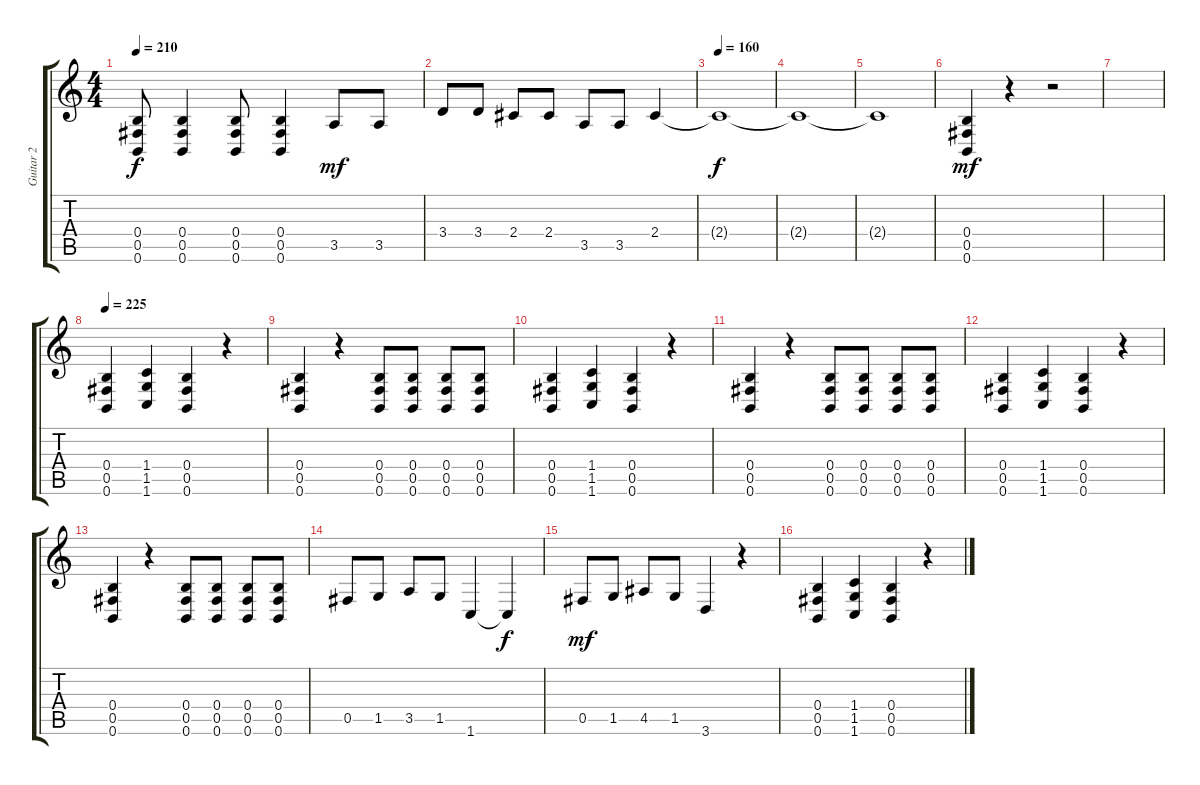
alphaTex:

\track ("Guitar 2" "Guitar 2") {instrument distortionguitar}
\staff {score tabs}
\tuning (Db4 Ab3 E3 B2 Gb2 B1) {hide}
\ts (4 4)
\tempo 210
\clef g2
\ks c
(0.4 0.5 0.6).8{dy f} (0.4 0.5 0.6).4 (0.4 0.5 0.6).8 (0.4 0.5 0.6).4 3.5.8{dy mf} 3.5.8 |
3.4.8 3.4.8 2.4.8 2.4.8 3.5.8 3.5.8 2.4.4 |
\tempo 160
2.4{t}.1{dy f} |
2.4{t}.1 |
2.4{t}.1 |
(0.4 0.5 0.6).4{dy mf} r.4 r.2 |
|
\tempo 225
(0.4 0.5 0.6).4 (1.4 1.5 1.6).4 (0.4 0.5 0.6).4 r.4 |
(0.4 0.5 0.6).4 r.4 (0.4 0.5 0.6).8 (0.4 0.5 0.6).8 (0.4 0.5 0.6).8 (0.4 0.5 0.6).8 |
(0.4 0.5 0.6).4 (1.4 1.5 1.6).4 (0.4 0.5 0.6).4 r.4 |
(0.4 0.5 0.6).4 r.4 (0.4 0.5 0.6).8 (0.4 0.5 0.6).8 (0.4 0.5 0.6).8 (0.4 0.5 0.6).8 |
(0.4 0.5 0.6).4 (1.4 1.5 1.6).4 (0.4 0.5 0.6).4 r.4 |
(0.4 0.5 0.6).4 r.4 (0.4 0.5 0.6).8 (0.4 0.5 0.6).8 (0.4 0.5 0.6).8 (0.4 0.5 0.6).8 |
0.5.8 1.5.8 3.5.8 1.5.8 1.6.4 1.6{t}.4{dy f} |
0.5.8{dy mf} 1.5.8 4.5.8 1.5.8 3.6.4 r.4 |
(0.4 0.5 0.6).4 (1.4 1.5 1.6).4 (0.4 0.5 0.6).4 r.4
